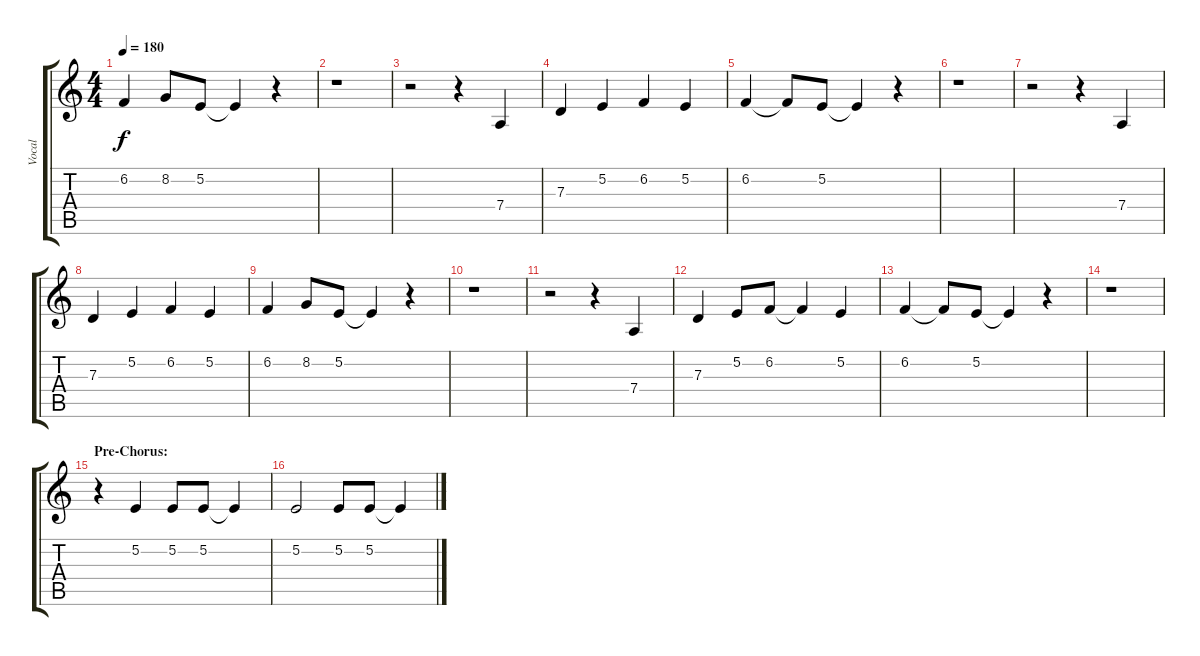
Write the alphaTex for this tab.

\track ("Vocal" "Vocal") {instrument oboe}
\staff {score tabs}
\tuning (E4 B3 G3 D3 A2 E2) {hide}
\ts (4 4)
\tempo 180
\clef g2
\ks c
6.2.4{dy f} 8.2.8 5.2.8 5.2{t}.4 r.4 |
r.1 |
r.2 r.4 7.4.4 |
7.3.4 5.2.4 6.2.4 5.2.4 |
6.2.4 6.2{t}.8 5.2.8 5.2{t}.4 r.4 |
r.1 |
r.2 r.4 7.4.4 |
7.3.4 5.2.4 6.2.4 5.2.4 |
6.2.4 8.2.8 5.2.8 5.2{t}.4 r.4 |
r.1 |
r.2 r.4 7.4.4 |
7.3.4 5.2.8 6.2.8 6.2{t}.4 5.2.4 |
6.2.4 6.2{t}.8 5.2.8 5.2{t}.4 r.4 |
r.1 |
\section ("" "Pre-Chorus:")
r.4 5.2.4 5.2.8 5.2.8 5.2{t}.4 |
5.2.2 5.2.8 5.2.8 5.2{t}.4
